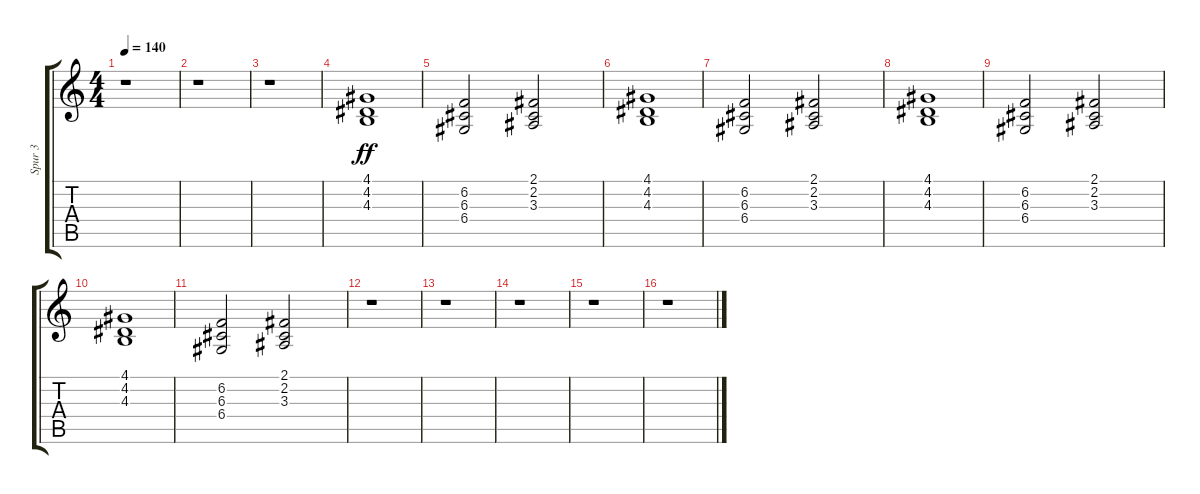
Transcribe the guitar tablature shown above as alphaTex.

\track ("Spur 3" "Spur 3") {instrument synthstrings1}
\staff {score tabs}
\tuning (E4 B3 G3 D3 A2 E2) {hide}
\ts (4 4)
\tempo 140
\clef g2
\ks c
r.1{dy ff} |
r.1 |
r.1 |
(4.1 4.2 4.3).1 |
(6.2 6.3 6.4).2 (2.1 2.2 3.3).2 |
(4.1 4.2 4.3).1 |
(6.2 6.3 6.4).2 (2.1 2.2 3.3).2 |
(4.1 4.2 4.3).1 |
(6.2 6.3 6.4).2 (2.1 2.2 3.3).2 |
(4.1 4.2 4.3).1 |
(6.2 6.3 6.4).2 (2.1 2.2 3.3).2 |
r.1 |
r.1 |
r.1 |
r.1 |
r.1
